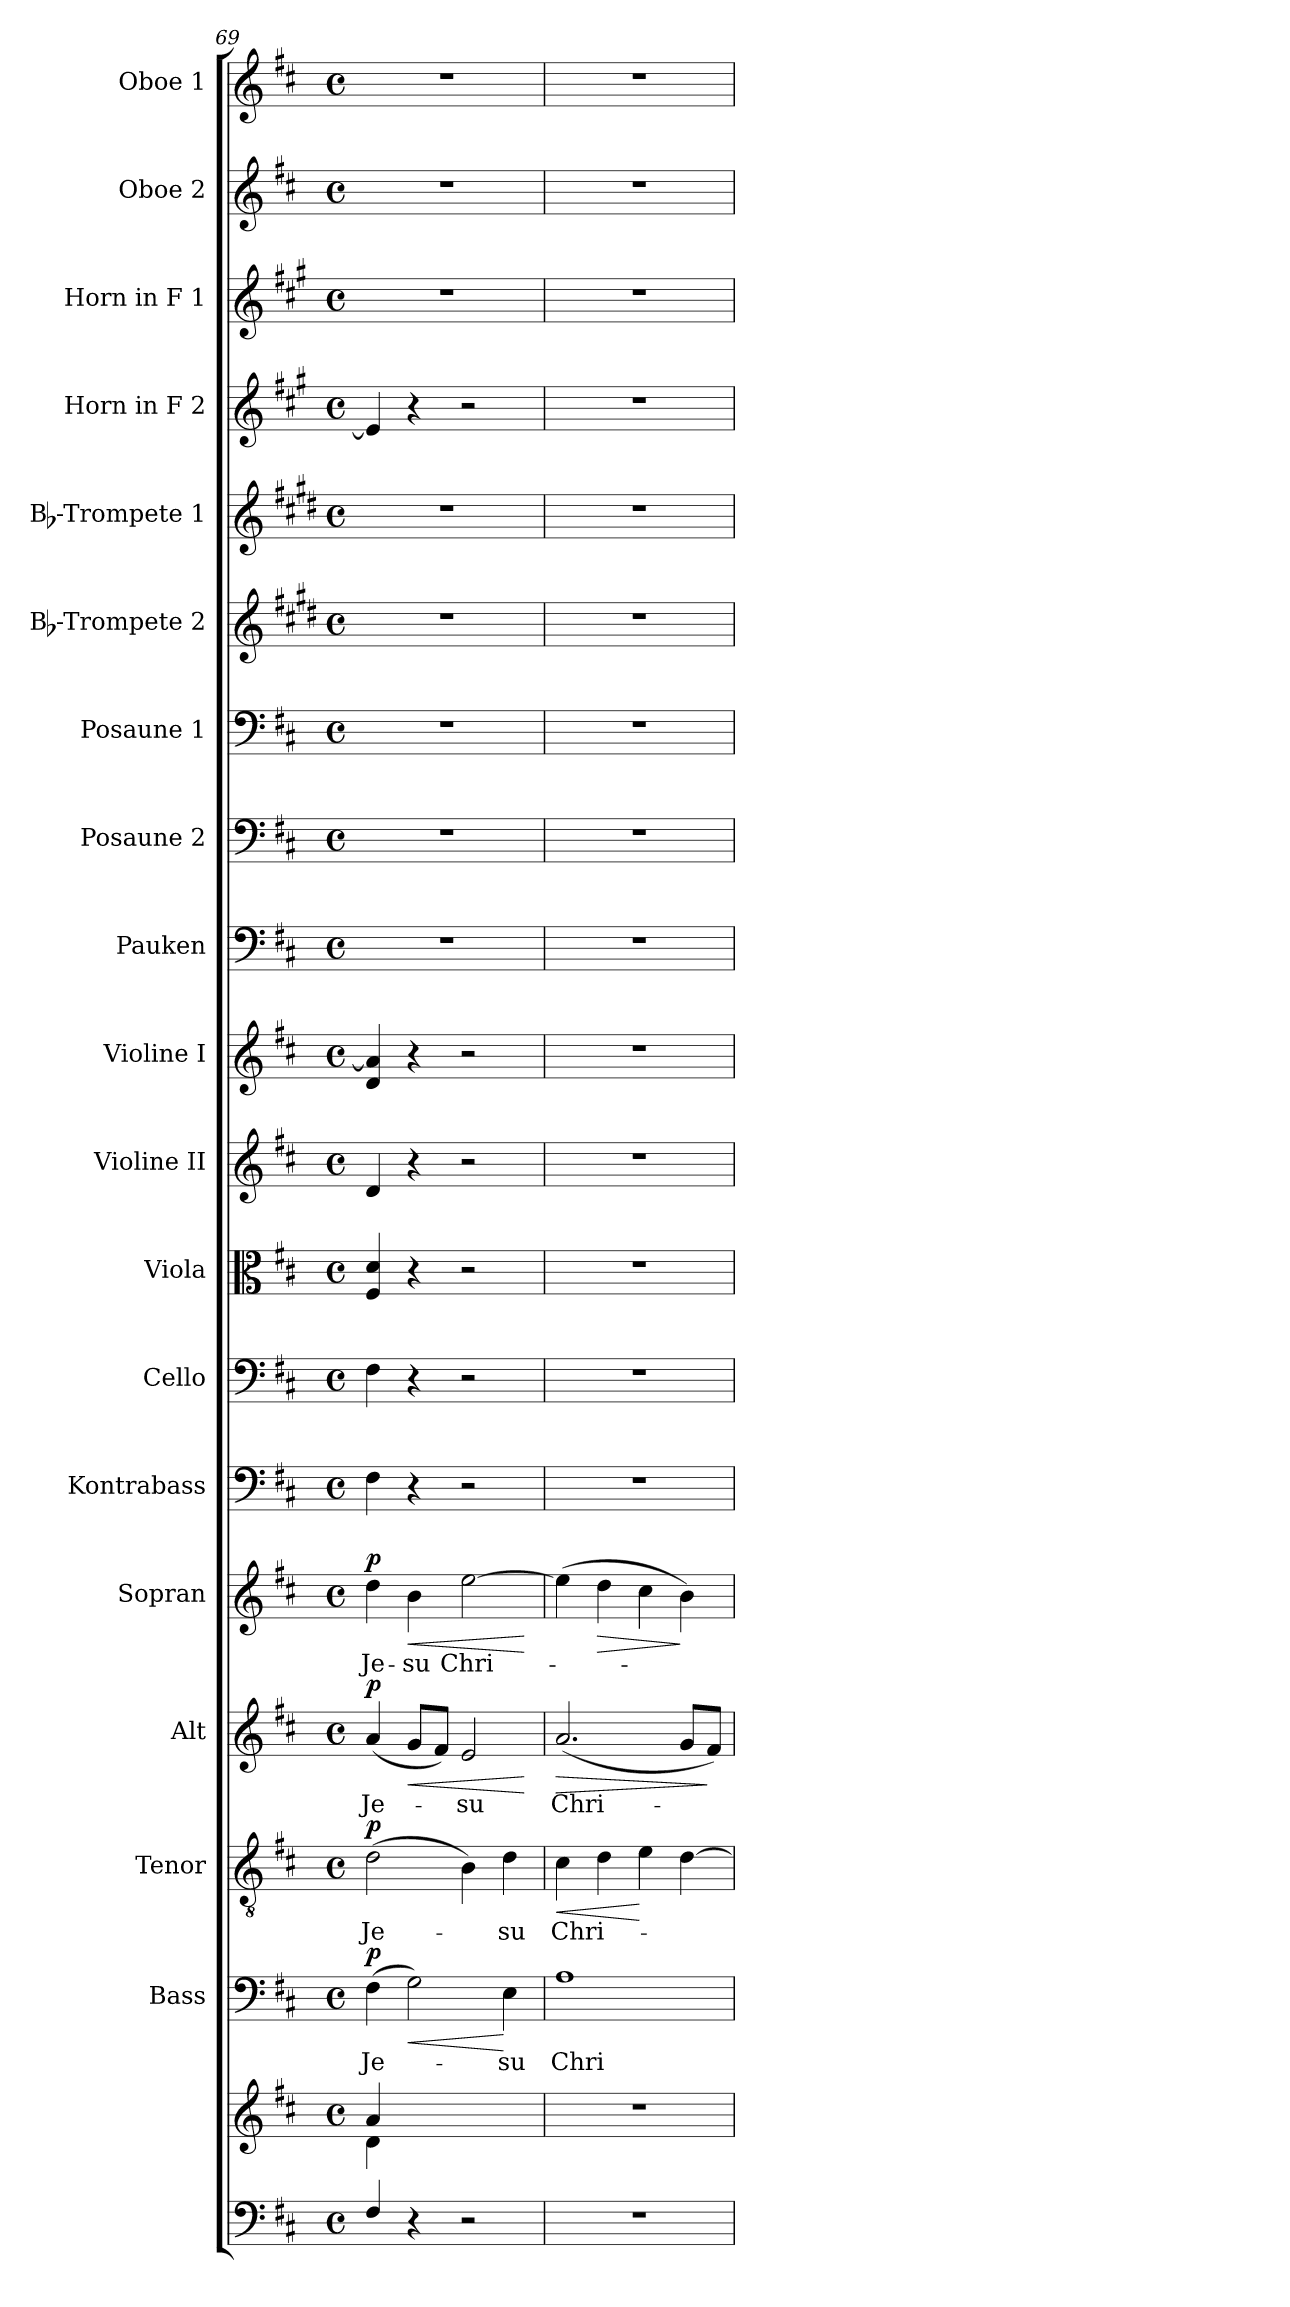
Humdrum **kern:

**kern	**kern	**kern	**text	**dynam	**kern	**text	**dynam	**kern	**text	**dynam	**kern	**text	**dynam	**kern	**kern	**kern	**kern	**kern	**kern	**kern	**kern	**kern	**kern	**kern	**kern	**kern	**kern
*part19	*part19	*part18	*part18	*part18	*part17	*part17	*part17	*part16	*part16	*part16	*part15	*part15	*part15	*part14	*part13	*part12	*part11	*part10	*part9	*part8	*part7	*part6	*part5	*part4	*part3	*part2	*part1
*staff20	*staff19	*staff18	*staff18	*staff18	*staff17	*staff17	*staff17	*staff16	*staff16	*staff16	*staff15	*staff15	*staff15	*staff14	*staff13	*staff12	*staff11	*staff10	*staff9	*staff8	*staff7	*staff6	*staff5	*staff4	*staff3	*staff2	*staff1
*	*	*I"Bass	*	*	*I"Tenor	*	*	*I"Alt	*	*	*I"Sopran	*	*	*I"Kontrabass	*I"Cello	*I"Viola	*I"Violine II	*I"Violine I	*I"Pauken	*I"Posaune 2	*I"Posaune 1	*I"Bb-Trompete 2	*I"Bb-Trompete 1	*I"Horn in F 2	*I"Horn in F 1	*I"Oboe 2	*I"Oboe 1
*	*	*I'B.	*	*	*I'T.	*	*	*I'A.	*	*	*I'S.	*	*	*I'Kb.	*	*I'Vla.	*I'Vl. II	*I'Vl. I	*I'Pk.	*I'Pos. 2	*I'Pos. 1	*I'Bb Trp. 2	*I'Bb Trp. 1	*	*	*I'Ob. 2	*I'Ob. 1
*clefF4	*clefG2	*clefF4	*	*	*clefGv2	*	*	*clefG2	*	*	*clefG2	*	*	*clefF4	*clefF4	*clefC3	*clefG2	*clefG2	*clefF4	*clefF4	*clefF4	*clefG2	*clefG2	*clefG2	*clefG2	*clefG2	*clefG2
*	*	*	*	*	*	*	*	*	*	*	*	*	*	*ITrd7c12	*	*	*	*	*	*	*	*ITrd1c2	*ITrd1c2	*ITrd4c7	*ITrd4c7	*	*
*k[f#c#]	*k[f#c#]	*k[f#c#]	*	*	*k[f#c#]	*	*	*k[f#c#]	*	*	*k[f#c#]	*	*	*k[f#c#]	*k[f#c#]	*k[f#c#]	*k[f#c#]	*k[f#c#]	*k[f#c#]	*k[f#c#]	*k[f#c#]	*k[f#c#]	*k[f#c#]	*k[f#c#]	*k[f#c#]	*k[f#c#]	*k[f#c#]
*D:	*D:	*D:	*	*	*D:	*	*	*D:	*	*	*D:	*	*	*D:	*D:	*D:	*D:	*D:	*D:	*D:	*D:	*D:	*D:	*D:	*D:	*D:	*D:
*M4/4	*M4/4	*M4/4	*	*	*M4/4	*	*	*M4/4	*	*	*M4/4	*	*	*M4/4	*M4/4	*M4/4	*M4/4	*M4/4	*M4/4	*M4/4	*M4/4	*M4/4	*M4/4	*M4/4	*M4/4	*M4/4	*M4/4
*met(c)	*met(c)	*met(c)	*	*	*met(c)	*	*	*met(c)	*	*	*met(c)	*	*	*met(c)	*met(c)	*met(c)	*met(c)	*met(c)	*met(c)	*met(c)	*met(c)	*met(c)	*met(c)	*met(c)	*met(c)	*met(c)	*met(c)
=69	=69	=69	=69	=69	=69	=69	=69	=69	=69	=69	=69	=69	=69	=69	=69	=69	=69	=69	=69	=69	=69	=69	=69	=69	=69	=69	=69
*	*^	*	*	*	*	*	*	*	*	*	*	*	*	*	*	*	*	*	*	*	*	*	*	*	*	*	*
!	!	!	!	!LO:LY:b	!LO:DY:a	!	!LO:LY:b	!LO:DY:a	!	!LO:LY:b	!LO:DY:a	!	!LO:LY:b	!LO:DY:a	!	!	!	!	!	!	!	!	!	!	!	!	!	!
4F#/	4a/	4d\	(>4F#\	Je-	p	(>2d\	Je-	p	(<4a/	Je-	p	4dd\	Je-	p	4FF#\	4F#\	4F#/ 4d/	4d/	4d/ 4a/]	1r	1r	1r	1r	1r	4A/]	1r	1r	1r
!	!	!	!	!	!LO:HP:b	!	!	!	!	!	!LO:HP:b	!	!LO:LY:b	!LO:HP:b	!	!	!	!	!	!	!	!	!	!	!	!	!	!
4r	2.ryy	2.ryy	2G\)	.	<	.	.	.	8g/L	.	<	4b\	-su	<	4r	4r	4r	4r	4r	.	.	.	.	.	4r	.	.	.
.	.	.	.	.	.	.	.	.	8f#/J)	.	.	.	.	.	.	.	.	.	.	.	.	.	.	.	.	.	.	.
!	!	!	!	!	!	!	!	!	!	!LO:LY:b	!	!	!LO:LY:b	!	!	!	!	!	!	!	!	!	!	!	!	!	!	!
2r	.	.	.	.	.	4B\)	.	.	2e/	-su	.	[2ee\	Chri-	.	2r	2r	2r	2r	2r	.	.	.	.	.	2r	.	.	.
!	!	!	!	!LO:LY:b	!	!	!LO:LY:b	!	!	!	!	!	!	!	!	!	!	!	!	!	!	!	!	!	!	!	!	!
.	.	.	4E\	-su	[	4d\	-su	.	.	.	.	.	.	.	.	.	.	.	.	.	.	.	.	.	.	.	.	.
*	*v	*v	*	*	*	*	*	*	*	*	*	*	*	*	*	*	*	*	*	*	*	*	*	*	*	*	*	*
.	.	.	.	.	.	.	.	.	.	[	.	.	[	.	.	.	.	.	.	.	.	.	.	.	.	.	.
=70	=70	=70	=70	=70	=70	=70	=70	=70	=70	=70	=70	=70	=70	=70	=70	=70	=70	=70	=70	=70	=70	=70	=70	=70	=70	=70	=70
!	!	!	!LO:LY:b	!	!	!LO:LY:b	!LO:HP:b	!	!LO:LY:b	!LO:HP:b	!	!	!	!	!	!	!	!	!	!	!	!	!	!	!	!	!
1r	1r	1A	Chri-	.	4c#\	Chri-	<	(<2.a/	Chri-	>	(>4ee\]	.	.	1r	1r	1r	1r	1r	1r	1r	1r	1r	1r	1r	1r	1r	1r
!	!	!	!	!	!	!	!	!	!	!	!	!	!LO:HP:b	!	!	!	!	!	!	!	!	!	!	!	!	!	!
.	.	.	.	.	4d\	.	.	.	.	.	4dd\	.	>	.	.	.	.	.	.	.	.	.	.	.	.	.	.
.	.	.	.	.	4e\	.	[	.	.	.	4cc#\	.	.	.	.	.	.	.	.	.	.	.	.	.	.	.	.
.	.	.	.	.	[4d\	.	.	8g/L	.	.	4b\)	.	]	.	.	.	.	.	.	.	.	.	.	.	.	.	.
.	.	.	.	.	.	.	.	8f#/J)	.	]	.	.	.	.	.	.	.	.	.	.	.	.	.	.	.	.	.
=	=	=	=	=	=	=	=	=	=	=	=	=	=	=	=	=	=	=	=	=	=	=	=	=	=	=	=
*-	*-	*-	*-	*-	*-	*-	*-	*-	*-	*-	*-	*-	*-	*-	*-	*-	*-	*-	*-	*-	*-	*-	*-	*-	*-	*-	*-
